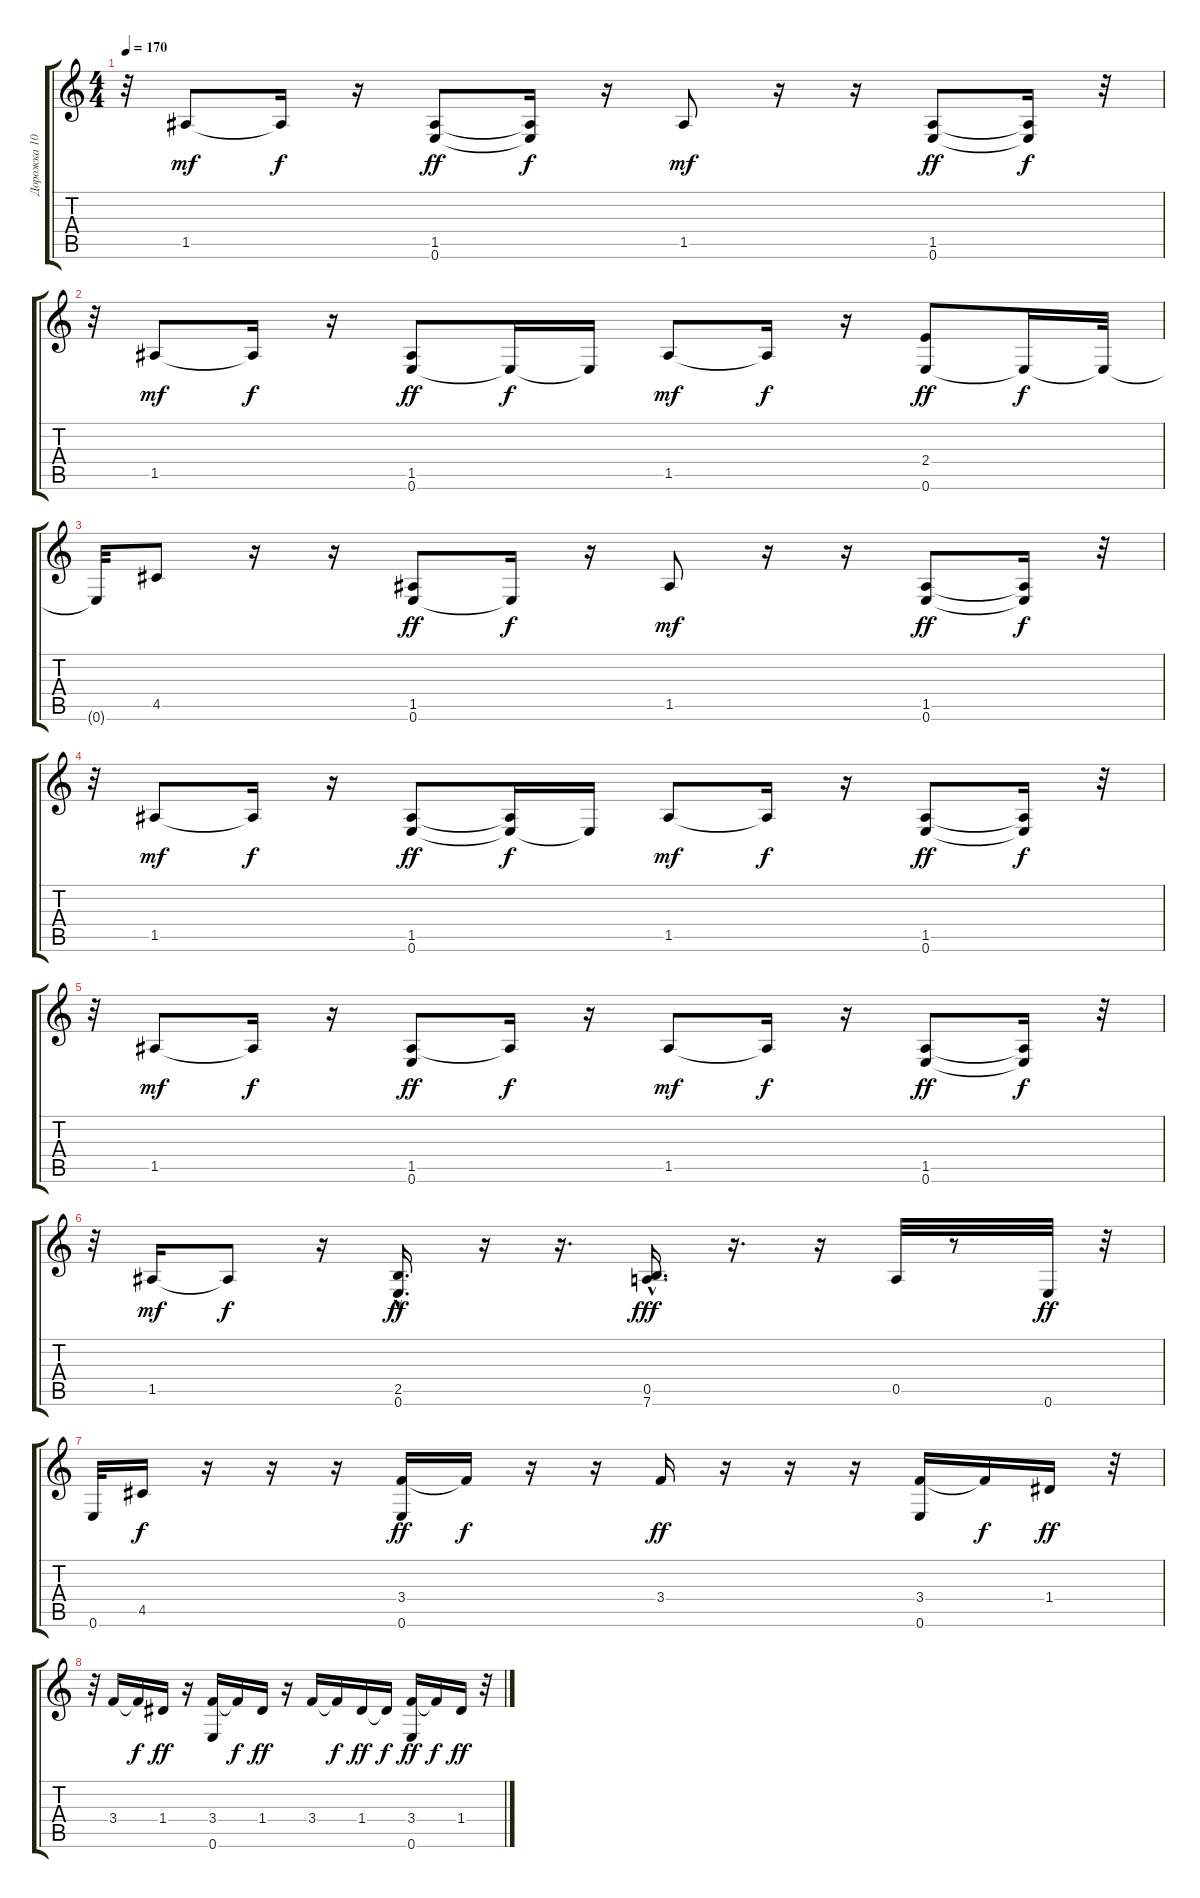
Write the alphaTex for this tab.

\track ("Дорожка 10" "Дорожка 10") {instrument acousticguitarnylon}
\staff {score tabs}
\tuning (E4 B3 G3 D3 A2 E2) {hide}
\ts (4 4)
\tempo 170
\clef g2
\ks c
r.32{dy f} 1.5.8{dy mf} 1.5{t}.16{dy f} r.16 (1.5 0.6).8{dy ff} (1.5{t} 0.6{t}).16{dy f} r.16 1.5.8{dy mf} r.16 r.16 (1.5 0.6).8{dy ff} (1.5{t} 0.6{t}).16{dy f} r.32 |
r.32 1.5.8{dy mf} 1.5{t}.16{dy f} r.16 (1.5 0.6).8{dy ff} 0.6{t}.16{dy f} 0.6{t}.16 1.5.8{dy mf} 1.5{t}.16{dy f} r.16 (2.4 0.6).8{dy ff} 0.6{t}.16{dy f} 0.6{t}.32 |
0.6{t}.32 4.5.8 r.16 r.16 (1.5 0.6).8{dy ff} 0.6{t}.16{dy f} r.16 1.5.8{dy mf} r.16 r.16 (1.5 0.6).8{dy ff} (1.5{t} 0.6{t}).16{dy f} r.32 |
r.32 1.5.8{dy mf} 1.5{t}.16{dy f} r.16 (1.5 0.6).8{dy ff} (1.5{t} 0.6{t}).16{dy f} 0.6{t}.16 1.5.8{dy mf} 1.5{t}.16{dy f} r.16 (1.5 0.6).8{dy ff} (1.5{t} 0.6{t}).16{dy f} r.32 |
r.32 1.5.8{dy mf} 1.5{t}.16{dy f} r.16 (1.5 0.6).8{dy ff} 1.5{t}.16{dy f} r.16 1.5.8{dy mf} 1.5{t}.16{dy f} r.16 (1.5 0.6).8{dy ff} (1.5{t} 0.6{t}).16{dy f} r.32 |
r.32 1.5.16{dy mf} 1.5{t}.8{dy f} r.16 (2.5{hac} 0.6{hac}).16{d dy ff} r.16 r.16{d} (0.5{hac} 7.6{hac}).16{d dy fff} r.16{d} r.16 0.5.32 r.8 0.6.32{dy ff} r.32 |
0.6.32 4.5.16{dy f} r.16 r.16 r.16 (3.4 0.6).16{dy ff} 3.4{t}.16{dy f} r.16 r.16 3.4.16{dy ff} r.16 r.16 r.16 (3.4 0.6).16 3.4{t}.16{dy f} 1.4.16{dy ff} r.32 |
r.32 3.4.16 3.4{t}.16{dy f} 1.4.16{dy ff} r.16 (3.4 0.6).16 3.4{t}.16{dy f} 1.4.16{dy ff} r.16 3.4.16 3.4{t}.16{dy f} 1.4.16{dy ff} 1.4{t}.16{dy f} (3.4 0.6).16{dy ff} 3.4{t}.16{dy f} 1.4.16{dy ff} r.32
